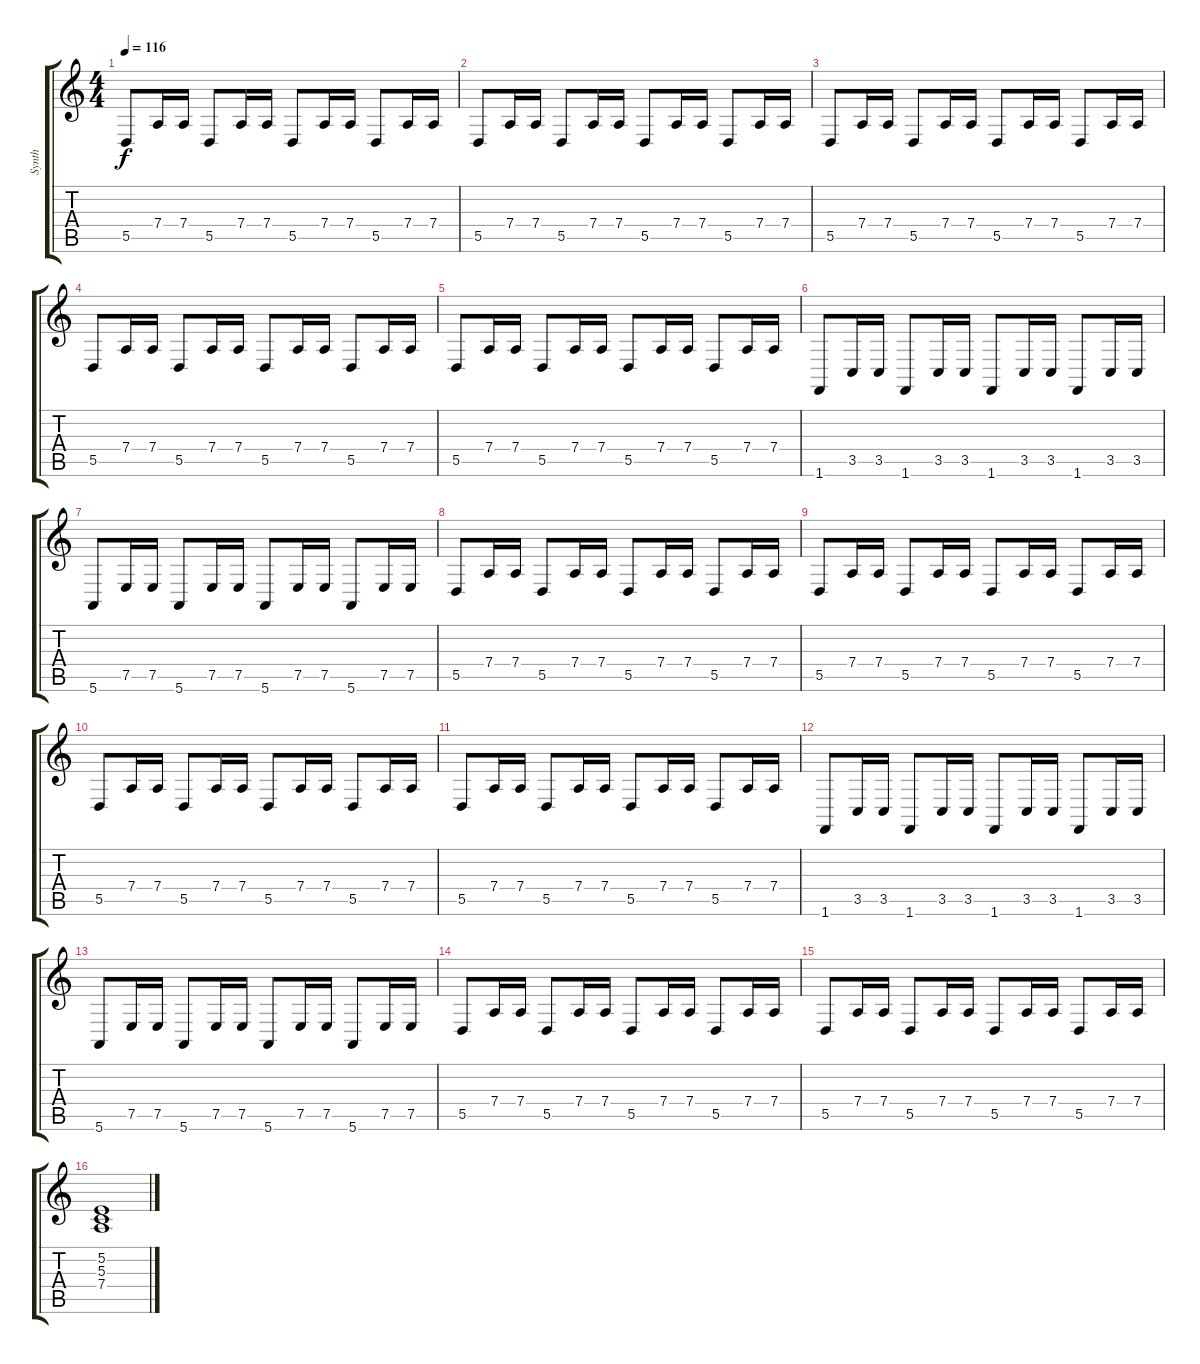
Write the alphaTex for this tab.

\track ("Synth" "Synth") {instrument pad3polysynth}
\staff {score tabs}
\tuning (E4 B3 G3 D3 A2 E2) {hide}
\ts (4 4)
\tempo 116
\clef g2
\ks c
5.5.8{dy f} 7.4.16 7.4.16 5.5.8 7.4.16 7.4.16 5.5.8 7.4.16 7.4.16 5.5.8 7.4.16 7.4.16 |
5.5.8 7.4.16 7.4.16 5.5.8 7.4.16 7.4.16 5.5.8 7.4.16 7.4.16 5.5.8 7.4.16 7.4.16 |
5.5.8 7.4.16 7.4.16 5.5.8 7.4.16 7.4.16 5.5.8 7.4.16 7.4.16 5.5.8 7.4.16 7.4.16 |
5.5.8 7.4.16 7.4.16 5.5.8 7.4.16 7.4.16 5.5.8 7.4.16 7.4.16 5.5.8 7.4.16 7.4.16 |
5.5.8 7.4.16 7.4.16 5.5.8 7.4.16 7.4.16 5.5.8 7.4.16 7.4.16 5.5.8 7.4.16 7.4.16 |
1.6.8 3.5.16 3.5.16 1.6.8 3.5.16 3.5.16 1.6.8 3.5.16 3.5.16 1.6.8 3.5.16 3.5.16 |
5.6.8 7.5.16 7.5.16 5.6.8 7.5.16 7.5.16 5.6.8 7.5.16 7.5.16 5.6.8 7.5.16 7.5.16 |
5.5.8 7.4.16 7.4.16 5.5.8 7.4.16 7.4.16 5.5.8 7.4.16 7.4.16 5.5.8 7.4.16 7.4.16 |
5.5.8 7.4.16 7.4.16 5.5.8 7.4.16 7.4.16 5.5.8 7.4.16 7.4.16 5.5.8 7.4.16 7.4.16 |
5.5.8 7.4.16 7.4.16 5.5.8 7.4.16 7.4.16 5.5.8 7.4.16 7.4.16 5.5.8 7.4.16 7.4.16 |
5.5.8 7.4.16 7.4.16 5.5.8 7.4.16 7.4.16 5.5.8 7.4.16 7.4.16 5.5.8 7.4.16 7.4.16 |
1.6.8 3.5.16 3.5.16 1.6.8 3.5.16 3.5.16 1.6.8 3.5.16 3.5.16 1.6.8 3.5.16 3.5.16 |
5.6.8 7.5.16 7.5.16 5.6.8 7.5.16 7.5.16 5.6.8 7.5.16 7.5.16 5.6.8 7.5.16 7.5.16 |
5.5.8 7.4.16 7.4.16 5.5.8 7.4.16 7.4.16 5.5.8 7.4.16 7.4.16 5.5.8 7.4.16 7.4.16 |
5.5.8 7.4.16 7.4.16 5.5.8 7.4.16 7.4.16 5.5.8 7.4.16 7.4.16 5.5.8 7.4.16 7.4.16 |
(5.2 5.3 7.4).1{volume 11 instrument pad3polysynth}
